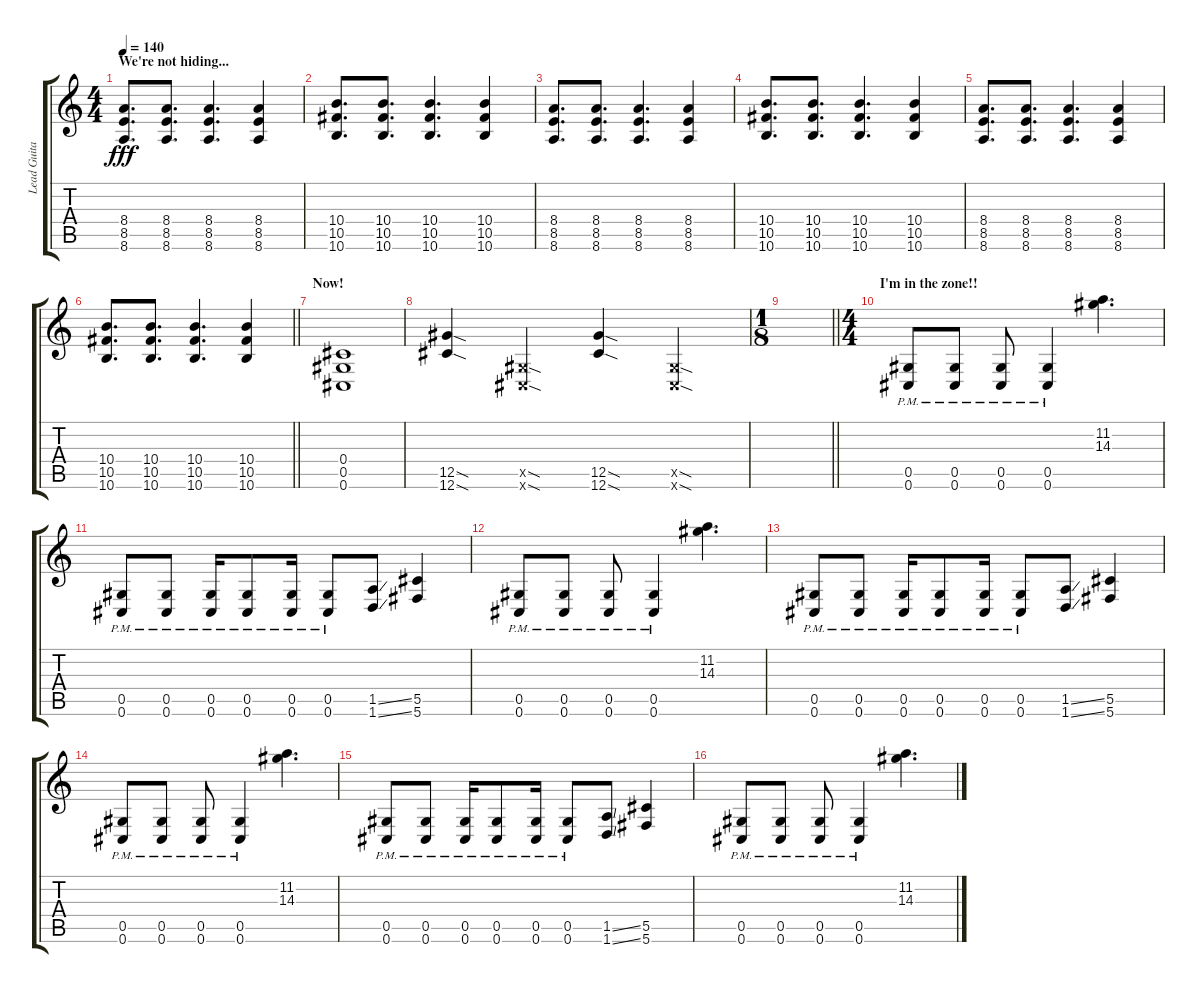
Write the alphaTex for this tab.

\track ("Lead Guitar- Rory" "Lead Guita") {instrument overdrivenguitar}
\staff {score tabs}
\tuning (Eb4 Bb3 Gb3 Db3 Ab2 Db2) {hide}
\ts (4 4)
\section ("" "We're not hiding...")
\tempo 140
\clef g2
\ks c
(8.4 8.5 8.6).8{d dy fff} (8.4 8.5 8.6).8{d} (8.4 8.5 8.6).4{d} (8.4 8.5 8.6).4 |
(10.4 10.5 10.6).8{d} (10.4 10.5 10.6).8{d} (10.4 10.5 10.6).4{d} (10.4 10.5 10.6).4 |
(8.4 8.5 8.6).8{d} (8.4 8.5 8.6).8{d} (8.4 8.5 8.6).4{d} (8.4 8.5 8.6).4 |
(10.4 10.5 10.6).8{d} (10.4 10.5 10.6).8{d} (10.4 10.5 10.6).4{d} (10.4 10.5 10.6).4 |
(8.4 8.5 8.6).8{d} (8.4 8.5 8.6).8{d} (8.4 8.5 8.6).4{d} (8.4 8.5 8.6).4 |
\barLineRight lightlight
(10.4 10.5 10.6).8{d} (10.4 10.5 10.6).8{d} (10.4 10.5 10.6).4{d} (10.4 10.5 10.6).4 |
\section ("" "Now!")
(0.4 0.5 0.6).1 |
(12.5{sod} 12.6{sod}).4 (0.5{sod x} 0.6{sod x}).4 (12.5{sod} 12.6{sod}).4 (0.5{sod x} 0.6{sod x}).4 |
\ts (1 8)
\barLineRight lightlight
|
\ts (4 4)
\section ("" "I'm in the zone!!")
(0.5{pm} 0.6{pm}).8 (0.5{pm} 0.6{pm}).8 (0.5{pm} 0.6{pm}).8 (0.5{pm} 0.6{pm}).4 (11.2 14.3).4{d} |
(0.5{pm} 0.6{pm}).8 (0.5{pm} 0.6{pm}).8 (0.5{pm} 0.6{pm}).16 (0.5{pm} 0.6{pm}).8 (0.5{pm} 0.6{pm}).16 (0.5{pm} 0.6{pm}).8 (1.5{ss} 1.6{ss}).8 (5.5 5.6).4 |
(0.5{pm} 0.6{pm}).8 (0.5{pm} 0.6{pm}).8 (0.5{pm} 0.6{pm}).8 (0.5{pm} 0.6{pm}).4 (11.2 14.3).4{d} |
(0.5{pm} 0.6{pm}).8 (0.5{pm} 0.6{pm}).8 (0.5{pm} 0.6{pm}).16 (0.5{pm} 0.6{pm}).8 (0.5{pm} 0.6{pm}).16 (0.5{pm} 0.6{pm}).8 (1.5{ss} 1.6{ss}).8 (5.5 5.6).4 |
(0.5{pm} 0.6{pm}).8 (0.5{pm} 0.6{pm}).8 (0.5{pm} 0.6{pm}).8 (0.5{pm} 0.6{pm}).4 (11.2 14.3).4{d} |
(0.5{pm} 0.6{pm}).8 (0.5{pm} 0.6{pm}).8 (0.5{pm} 0.6{pm}).16 (0.5{pm} 0.6{pm}).8 (0.5{pm} 0.6{pm}).16 (0.5{pm} 0.6{pm}).8 (1.5{ss} 1.6{ss}).8 (5.5 5.6).4 |
(0.5{pm} 0.6{pm}).8 (0.5{pm} 0.6{pm}).8 (0.5{pm} 0.6{pm}).8 (0.5{pm} 0.6{pm}).4 (11.2 14.3).4{d}
